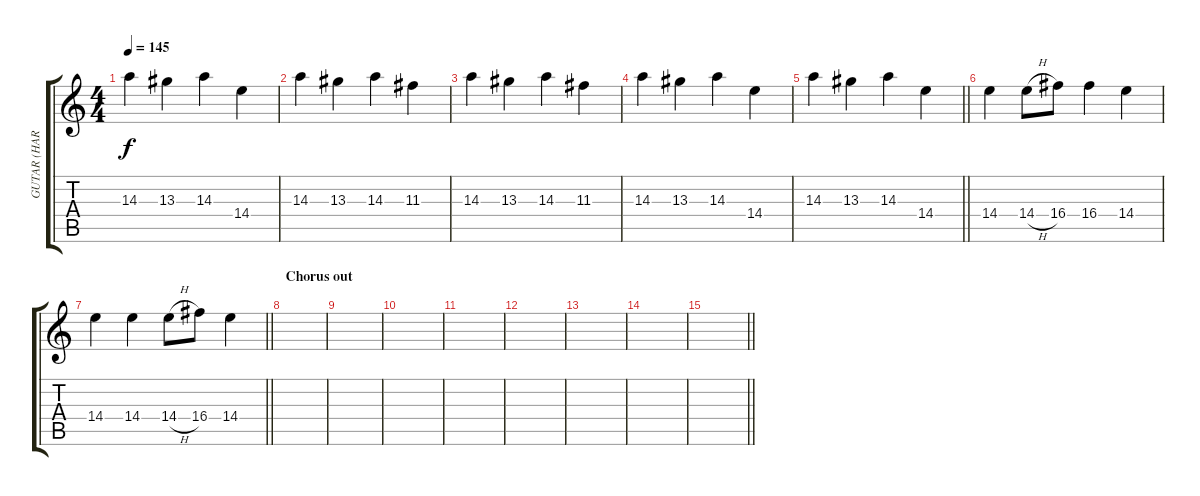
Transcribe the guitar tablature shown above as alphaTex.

\track ("GUTAR (HARMONI)" "GUTAR (HAR") {instrument electricguitarclean}
\staff {score tabs}
\tuning (E4 B3 G3 D3 A2 E2) {hide}
\ts (4 4)
\tempo 145
\clef g2
\ks c
14.3.4{dy f} 13.3.4 14.3.4 14.4.4 |
14.3.4 13.3.4 14.3.4 11.3.4 |
14.3.4 13.3.4 14.3.4 11.3.4 |
14.3.4 13.3.4 14.3.4 14.4.4 |
\barLineRight lightlight
14.3.4 13.3.4 14.3.4 14.4.4 |
14.4.4 14.4{h}.8 16.4.8 16.4.4 14.4.4 |
\barLineRight lightlight
14.4.4 14.4.4 14.4{h}.8 16.4.8 14.4.4 |
\section ("" "Chorus out")
|
|
|
|
|
|
|
\barLineRight lightlight
